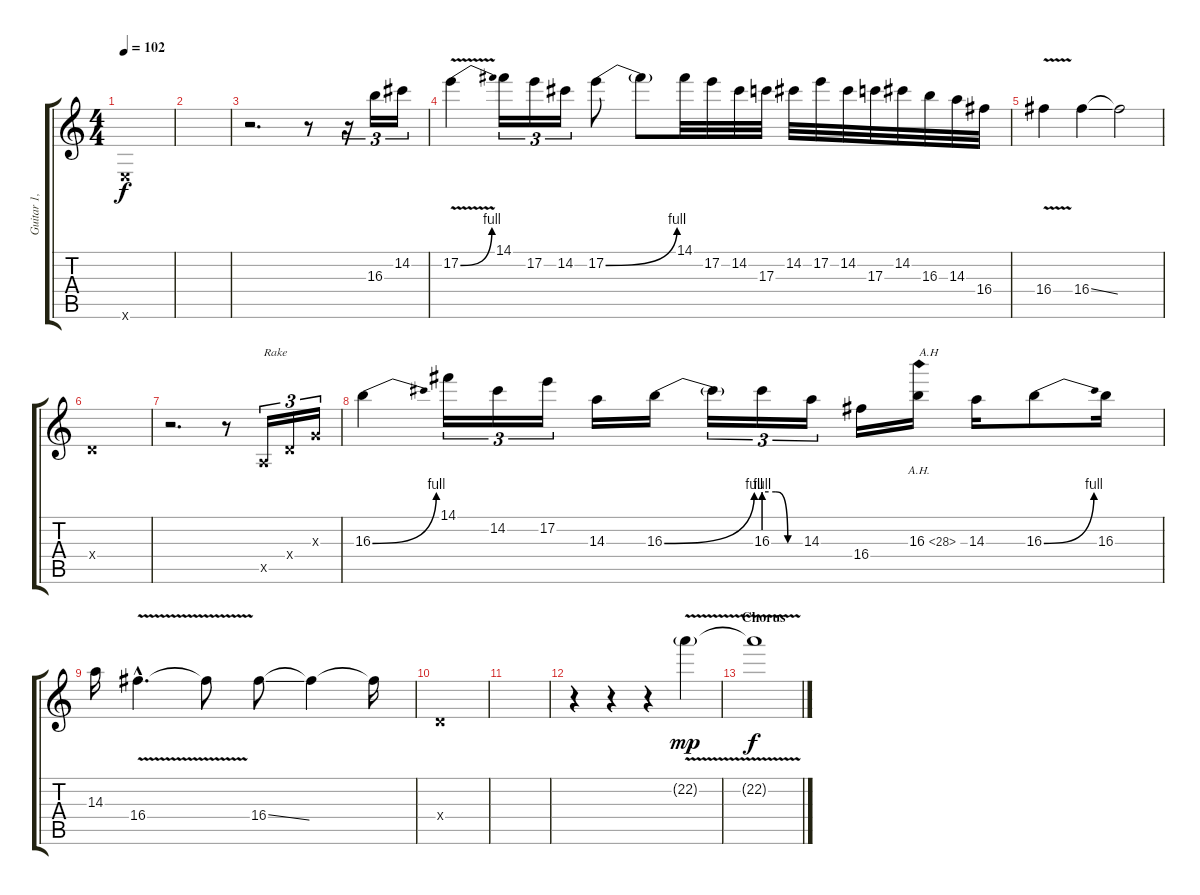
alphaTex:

\track ("Guitar 1, Lead" "Guitar 1, ") {instrument distortionguitar}
\staff {score tabs}
\tuning (E4 B3 G3 D3 A2 E2) {hide}
\ts (4 4)
\tempo 102
\clef g2
\ks c
0.6{x}.1{dy f} |
|
r.2{d} r.8 r.16{tu (3 2)} 16.3.16{tu (3 2)} 14.2.16{tu (3 2)} |
17.2{be (bend 0 0 60 4) v}.4 14.1.16{tu (3 2)} 17.2.16{tu (3 2)} 14.2.16{tu (3 2)} 17.2{be (bend 0 0 60 4)}.8 17.2{t}.8 14.1.32 17.2.32 14.2.32 17.3.32 14.2.32 17.2.32 14.2.32 17.3.32 14.2.32 16.3.32 14.3.32 16.4.32 |
16.4{v}.4 16.4{ss}.4 16.4{t}.2 |
0.4{x}.1 |
r.2{d} r.8 0.5{x}.16{tu (3 2) txt "Rake"} 0.4{x}.16{tu (3 2)} 0.3{x}.16{tu (3 2)} |
16.3{be (bend 0 0 60 4)}.4 14.1.16{tu (3 2)} 14.2.16{tu (3 2)} 17.2.16{tu (3 2)} 14.3.16 16.3{be (bend 0 0 60 4)}.16 16.3{t}.16{tu (3 2)} 16.3{be (custom 0 4 20 4 40 0 60 0)}.16{tu (3 2)} 14.3.16{tu (3 2)} 16.4.16 16.3{ah 12}.16{txt "A.H"} 14.3.16 16.3{be (bend 0 0 60 4)}.8 16.3.16 |
14.3.16 16.4{v hac}.4{d} 16.4{t}.8 16.4{ss}.8 16.4{t}.4 16.4{t}.16 |
0.4{x}.1 |
|
r.4 r.4 r.4 22.2{v g}.4{dy mp} |
\section ("" "Chorus")
22.2{t}.1{dy f}
